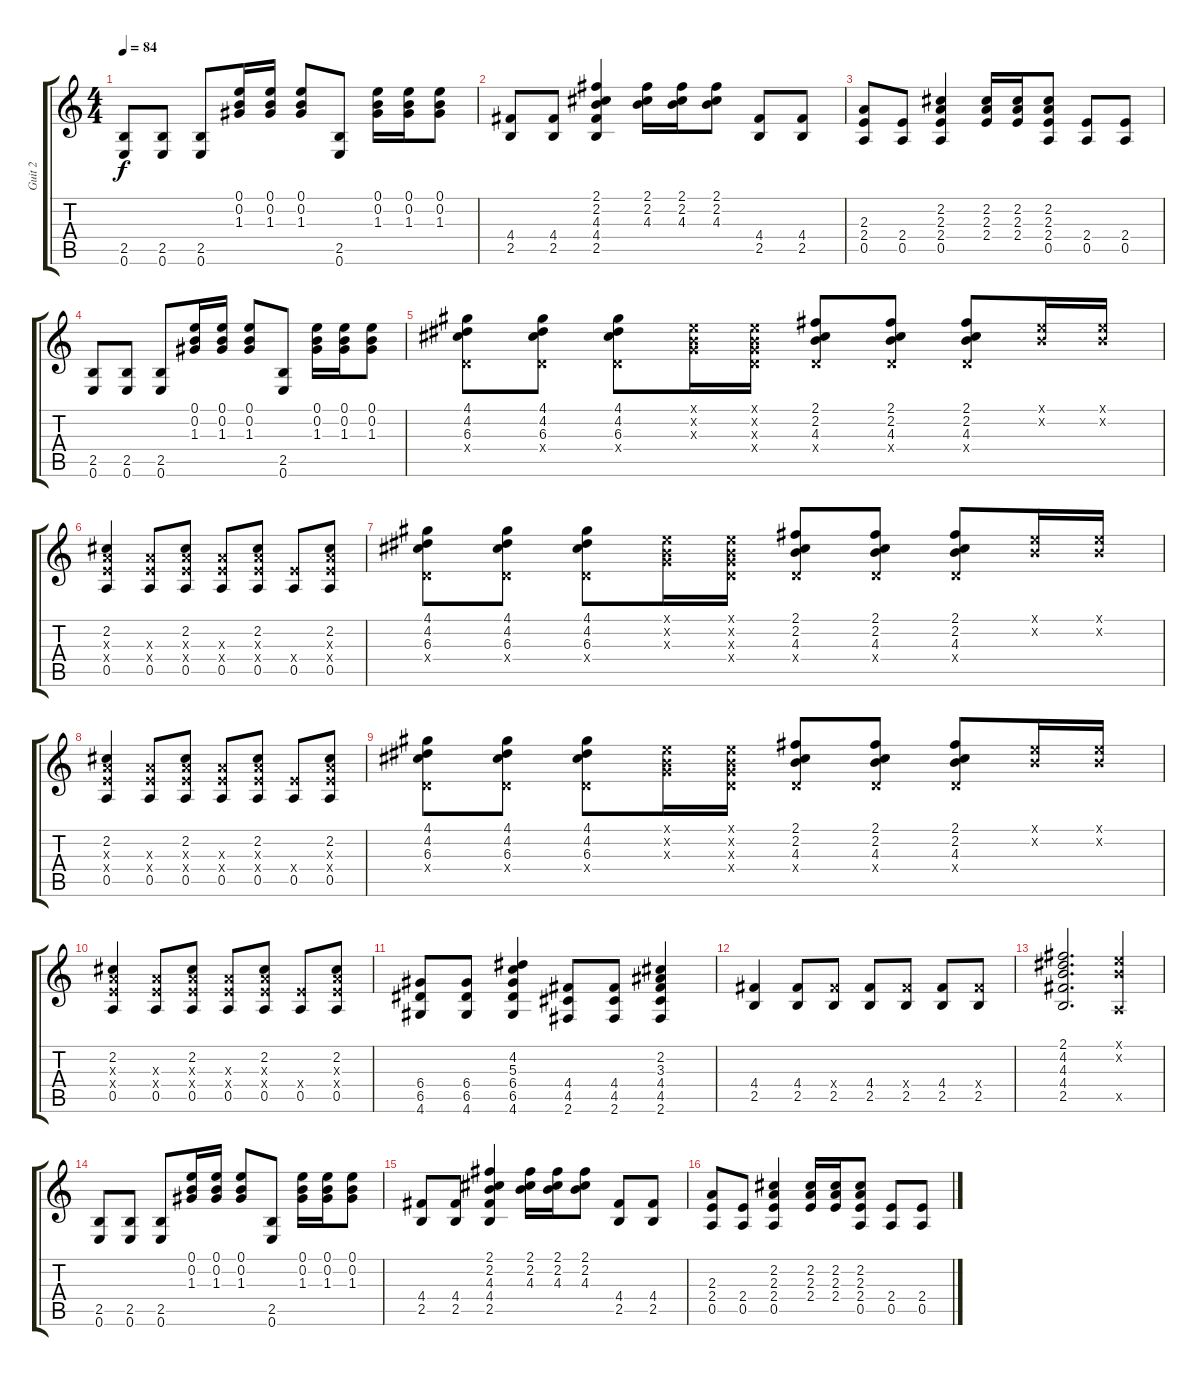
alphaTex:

\track ("Guit 2" "Guit 2") {instrument acousticguitarsteel}
\staff {score tabs}
\tuning (E4 B3 G3 D3 A2 E2) {hide}
\ts (4 4)
\tempo 84
\clef g2
\ks c
(2.5 0.6).8{dy f} (2.5 0.6).8 (2.5 0.6).8 (0.1 0.2 1.3).16 (0.1 0.2 1.3).16 (0.1 0.2 1.3).8 (2.5 0.6).8 (0.1 0.2 1.3).16 (0.1 0.2 1.3).16 (0.1 0.2 1.3).8 |
(4.4 2.5).8 (4.4 2.5).8 (2.1 2.2 4.3 4.4 2.5).4 (2.1 2.2 4.3).16 (2.1 2.2 4.3).16 (2.1 2.2 4.3).8 (4.4 2.5).8 (4.4 2.5).8 |
(2.3 2.4 0.5).8 (2.4 0.5).8 (2.2 2.3 2.4 0.5).4 (2.2 2.3 2.4).16 (2.2 2.3 2.4).16 (2.2 2.3 2.4 0.5).8 (2.4 0.5).8 (2.4 0.5).8 |
(2.5 0.6).8 (2.5 0.6).8 (2.5 0.6).8 (0.1 0.2 1.3).16 (0.1 0.2 1.3).16 (0.1 0.2 1.3).8 (2.5 0.6).8 (0.1 0.2 1.3).16 (0.1 0.2 1.3).16 (0.1 0.2 1.3).8 |
(4.1 4.2 6.3 0.4{x}).8 (4.1 4.2 6.3 0.4{x}).8 (4.1 4.2 6.3 0.4{x}).8 (0.1{x} 0.2{x} 0.3{x}).16 (0.1{x} 0.2{x} 0.3{x} 0.4{x}).16 (2.1 2.2 4.3 0.4{x}).8 (2.1 2.2 4.3 0.4{x}).8 (2.1 2.2 4.3 0.4{x}).8 (0.1{x} 0.2{x}).16 (0.1{x} 0.2{x}).16 |
(2.2 2.3{x} 2.4{x} 0.5).4 (2.3{x} 2.4{x} 0.5).8 (2.2 2.3{x} 2.4{x} 0.5).8 (2.3{x} 2.4{x} 0.5).8 (2.2 2.3{x} 2.4{x} 0.5).8 (2.4{x} 0.5).8 (2.2 2.3{x} 2.4{x} 0.5).8 |
(4.1 4.2 6.3 0.4{x}).8 (4.1 4.2 6.3 0.4{x}).8 (4.1 4.2 6.3 0.4{x}).8 (0.1{x} 0.2{x} 0.3{x}).16 (0.1{x} 0.2{x} 0.3{x} 0.4{x}).16 (2.1 2.2 4.3 0.4{x}).8 (2.1 2.2 4.3 0.4{x}).8 (2.1 2.2 4.3 0.4{x}).8 (0.1{x} 0.2{x}).16 (0.1{x} 0.2{x}).16 |
(2.2 2.3{x} 2.4{x} 0.5).4 (2.3{x} 2.4{x} 0.5).8 (2.2 2.3{x} 2.4{x} 0.5).8 (2.3{x} 2.4{x} 0.5).8 (2.2 2.3{x} 2.4{x} 0.5).8 (2.4{x} 0.5).8 (2.2 2.3{x} 2.4{x} 0.5).8 |
(4.1 4.2 6.3 0.4{x}).8 (4.1 4.2 6.3 0.4{x}).8 (4.1 4.2 6.3 0.4{x}).8 (0.1{x} 0.2{x} 0.3{x}).16 (0.1{x} 0.2{x} 0.3{x} 0.4{x}).16 (2.1 2.2 4.3 0.4{x}).8 (2.1 2.2 4.3 0.4{x}).8 (2.1 2.2 4.3 0.4{x}).8 (0.1{x} 0.2{x}).16 (0.1{x} 0.2{x}).16 |
(2.2 2.3{x} 2.4{x} 0.5).4 (2.3{x} 2.4{x} 0.5).8 (2.2 2.3{x} 2.4{x} 0.5).8 (2.3{x} 2.4{x} 0.5).8 (2.2 2.3{x} 2.4{x} 0.5).8 (2.4{x} 0.5).8 (2.2 2.3{x} 2.4{x} 0.5).8 |
(6.4 6.5 4.6).8 (6.4 6.5 4.6).8 (4.2 5.3 6.4 6.5 4.6).4 (4.4 4.5 2.6).8 (4.4 4.5 2.6).8 (2.2 3.3 4.4 4.5 2.6).4 |
(4.4 2.5).4 (4.4 2.5).8 (4.4{x} 2.5).8 (4.4 2.5).8 (4.4{x} 2.5).8 (4.4 2.5).8 (4.4{x} 2.5).8 |
(2.1 4.2 4.3 4.4 2.5).2{d} (0.1{x} 0.2{x} 0.5{x}).4 |
(2.5 0.6).8{volume 5} (2.5 0.6).8 (2.5 0.6).8 (0.1 0.2 1.3).16 (0.1 0.2 1.3).16 (0.1 0.2 1.3).8 (2.5 0.6).8 (0.1 0.2 1.3).16 (0.1 0.2 1.3).16 (0.1 0.2 1.3).8 |
(4.4 2.5).8 (4.4 2.5).8 (2.1 2.2 4.3 4.4 2.5).4 (2.1 2.2 4.3).16 (2.1 2.2 4.3).16 (2.1 2.2 4.3).8 (4.4 2.5).8 (4.4 2.5).8 |
(2.3 2.4 0.5).8 (2.4 0.5).8 (2.2 2.3 2.4 0.5).4 (2.2 2.3 2.4).16 (2.2 2.3 2.4).16 (2.2 2.3 2.4 0.5).8 (2.4 0.5).8 (2.4 0.5).8
